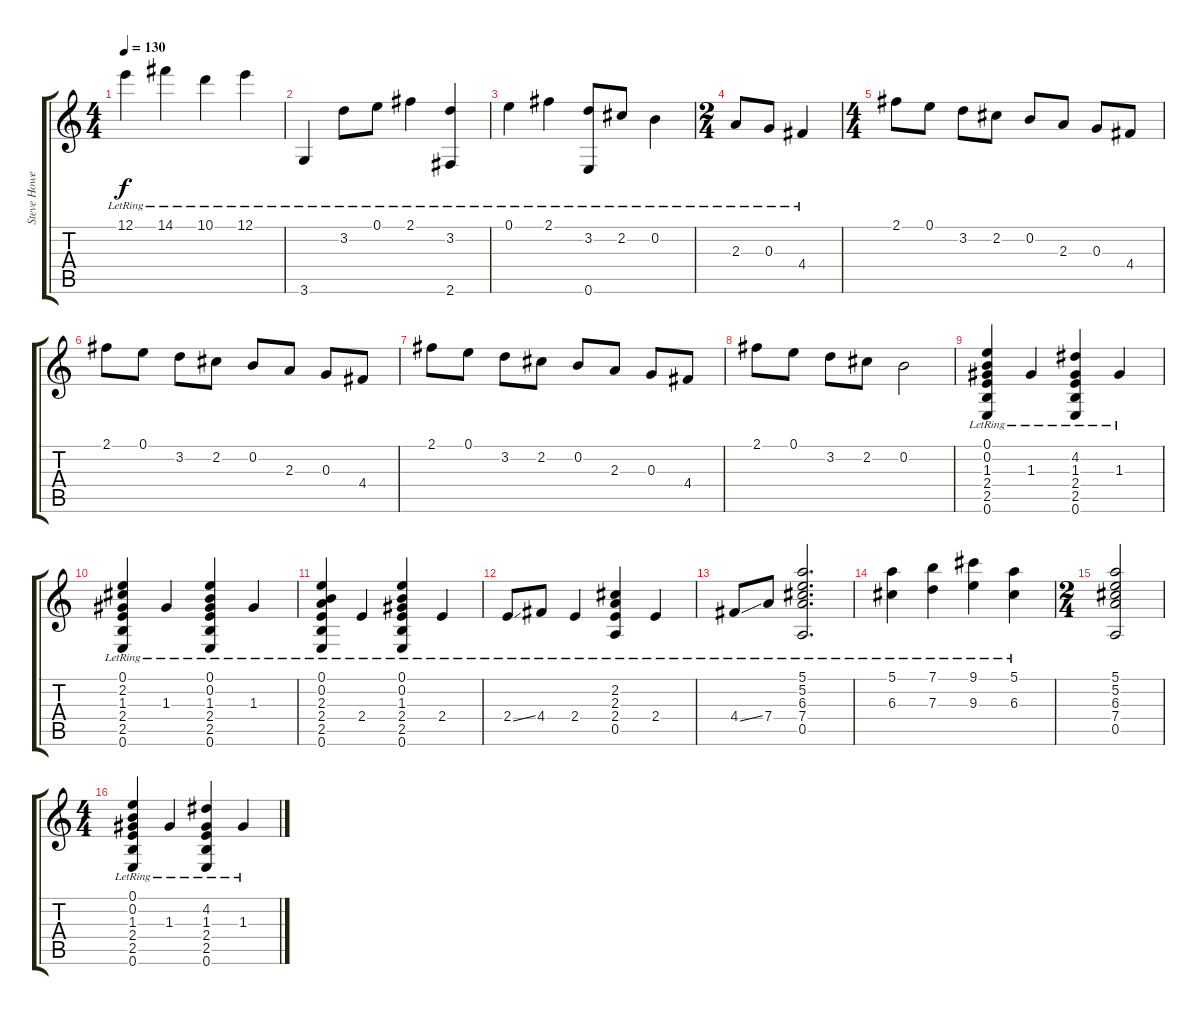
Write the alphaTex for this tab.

\track ("Steve Howe" "Steve Howe") {instrument acousticguitarsteel}
\staff {score tabs}
\tuning (E4 B3 G3 D3 A2 E2) {hide}
\ts (4 4)
\tempo 130
\clef g2
\ks c
12.1{lr}.4{dy f} 14.1{lr}.4 10.1{lr}.4 12.1{lr}.4 |
3.6{lr}.4 3.2{lr}.8 0.1{lr}.8 2.1{lr}.4 (3.2{lr} 2.6{lr}).4 |
0.1{lr}.4 2.1{lr}.4 (3.2{lr} 0.6{lr}).8 2.2{lr}.8 0.2{lr}.4 |
\ts (2 4)
2.3{lr}.8 0.3{lr}.8 4.4{lr}.4 |
\ts (4 4)
2.1.8 0.1.8 3.2.8 2.2.8 0.2.8 2.3.8 0.3.8 4.4.8 |
2.1.8 0.1.8 3.2.8 2.2.8 0.2.8 2.3.8 0.3.8 4.4.8 |
2.1.8 0.1.8 3.2.8 2.2.8 0.2.8 2.3.8 0.3.8 4.4.8 |
2.1.8 0.1.8 3.2.8 2.2.8 0.2.2 |
(0.1{lr} 0.2{lr} 1.3{lr} 2.4{lr} 2.5{lr} 0.6{lr}).4 1.3{lr}.4 (4.2{lr} 1.3{lr} 2.4{lr} 2.5{lr} 0.6{lr}).4 1.3{lr}.4 |
(0.1{lr} 2.2{lr} 1.3{lr} 2.4{lr} 2.5{lr} 0.6{lr}).4 1.3{lr}.4 (0.1{lr} 0.2{lr} 1.3{lr} 2.4{lr} 2.5{lr} 0.6{lr}).4 1.3{lr}.4 |
(0.1{lr} 0.2{lr} 2.3{lr} 2.4{lr} 2.5{lr} 0.6{lr}).4 2.4{lr}.4 (0.1{lr} 0.2{lr} 1.3{lr} 2.4{lr} 2.5{lr} 0.6{lr}).4 2.4{lr}.4 |
2.4{ss lr}.8 4.4{lr}.8 2.4{lr}.4 (2.2{lr} 2.3{lr} 2.4{lr} 0.5{lr}).4 2.4{lr}.4 |
4.4{ss lr}.8 7.4{lr}.8 (5.1 5.2{lr} 6.3{lr} 7.4{lr} 0.5{lr}).2{d} |
(5.1{lr} 6.3{lr}).4 (7.1{lr} 7.3{lr}).4 (9.1{lr} 9.3{lr}).4 (5.1{lr} 6.3{lr}).4 |
\ts (2 4)
(5.1 5.2 6.3 7.4 0.5).2 |
\ts (4 4)
(0.1{lr} 0.2{lr} 1.3{lr} 2.4{lr} 2.5{lr} 0.6{lr}).4 1.3{lr}.4 (4.2{lr} 1.3{lr} 2.4{lr} 2.5{lr} 0.6{lr}).4 1.3{lr}.4
